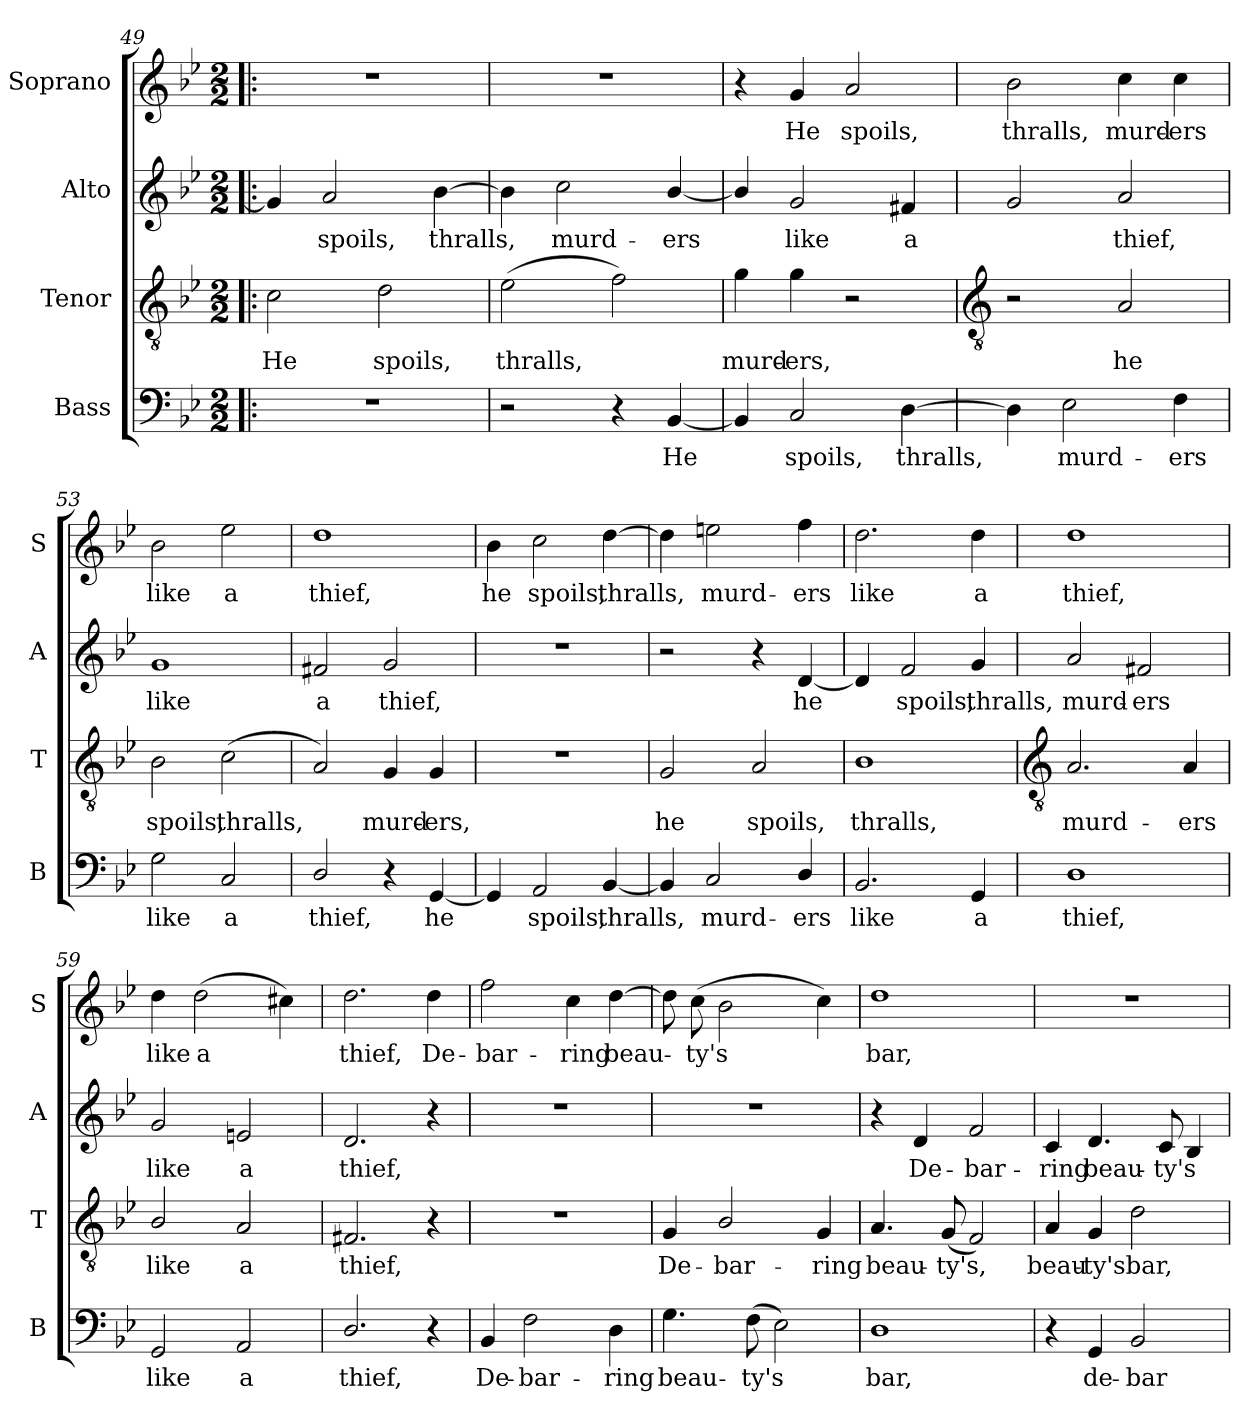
**kern	**text	**kern	**text	**kern	**text	**kern	**text
*part4	*part4	*part3	*part3	*part2	*part2	*part1	*part1
*staff4	*staff4	*staff3	*staff3	*staff2	*staff2	*staff1	*staff1
*I"Bass	*	*I"Tenor	*	*I"Alto	*	*I"Soprano	*
*I'B	*	*I'T	*	*I'A	*	*I'S	*
*clefF4	*	*clefGv2	*	*clefG2	*	*clefG2	*
*k[b-e-]	*	*k[b-e-]	*	*k[b-e-]	*	*k[b-e-]	*
*B-:	*	*B-:	*	*B-:	*	*B-:	*
*M2/2	*	*M2/2	*	*M2/2	*	*M2/2	*
=49!|:	=49!|:	=49!|:	=49!|:	=49!|:	=49!|:	=49!|:	=49!|:
!	!	!	!LO:LY:b	!	!	!	!
1r	.	2c	He	4g]	.	1r	.
!	!	!	!	!	!LO:LY:b	!	!
.	.	.	.	2a	spoils,	.	.
!	!	!	!LO:LY:b	!	!	!	!
.	.	2d	spoils,	.	.	.	.
!	!	!	!	!	!LO:LY:b	!	!
.	.	.	.	[4b-	thralls,	.	.
=50	=50	=50	=50	=50	=50	=50	=50
!	!	!	!LO:LY:b	!	!	!	!
2r	.	(>2e-	thralls,	4b-]	.	1r	.
!	!	!	!	!	!LO:LY:b	!	!
.	.	.	.	2cc	murd-	.	.
4r	.	2f)	.	.	.	.	.
!	!LO:LY:b	!	!	!	!LO:LY:b	!	!
[4BB-	He	.	.	[4b-/	-ers	.	.
=51	=51	=51	=51	=51	=51	=51	=51
!	!LO:LY:b	!	!LO:LY:b	!	!	!	!
4BB-]	.	4g	murd-	4b-/]	.	4r	.
!	!LO:LY:b	!	!LO:LY:b	!	!LO:LY:b	!	!LO:LY:b
2C	spoils,	4g	-ers,	2g	like	4g	He
!	!	!	!	!	!	!	!LO:LY:b
.	.	2r	.	.	.	2a	spoils,
!	!LO:LY:b	!	!	!	!LO:LY:b	!	!
[4D	thralls,	.	.	4f#X	a	.	.
!!LO:LB:g=z
=52	=52	=52	=52	=52	=52	=52	=52
*	*	*clefGv2	*	*	*	*	*
!	!	!	!	!	!	!	!LO:LY:b
4D]	.	2r	.	2g	.	2b-	thralls,
!	!LO:LY:b	!	!	!	!	!	!
2E-	murd-	.	.	.	.	.	.
!	!	!	!LO:LY:b	!	!LO:LY:b	!	!LO:LY:b
.	.	2A	he	2a	thief,	4cc	murd-
!	!LO:LY:b	!	!	!	!	!	!LO:LY:b
4F	-ers	.	.	.	.	4cc	-ers
=53	=53	=53	=53	=53	=53	=53	=53
!	!LO:LY:b	!	!LO:LY:b	!	!LO:LY:b	!	!LO:LY:b
2G	like	2B-	spoils,	1g	like	2b-	like
!	!LO:LY:b	!	!LO:LY:b	!	!	!	!LO:LY:b
2C	a	(<2c	thralls,	.	.	2ee-	a
=54	=54	=54	=54	=54	=54	=54	=54
!	!LO:LY:b	!	!	!	!LO:LY:b	!	!LO:LY:b
2D/	thief,	2A)	.	2f#X	a	1dd	thief,
!	!	!	!LO:LY:b	!	!LO:LY:b	!	!
4r	.	4G	murd-	2g	thief,	.	.
!	!LO:LY:b	!	!LO:LY:b	!	!	!	!
[4GG	he	4G	-ers,	.	.	.	.
=55	=55	=55	=55	=55	=55	=55	=55
!	!	!	!	!	!	!	!LO:LY:b
4GG]	.	1r	.	1r	.	4b-	he
!	!LO:LY:b	!	!	!	!	!	!LO:LY:b
2AA	spoils,	.	.	.	.	2cc	spoils,
!	!LO:LY:b	!	!	!	!	!	!LO:LY:b
[4BB-	thralls,	.	.	.	.	[4dd	thralls,
=56	=56	=56	=56	=56	=56	=56	=56
!	!	!	!LO:LY:b	!	!	!	!
4BB-]	.	2G	he	2r	.	4dd]	.
!	!LO:LY:b	!	!	!	!	!	!LO:LY:b
2C	murd-	.	.	.	.	2een	murd-
!	!	!	!LO:LY:b	!	!	!	!
.	.	2A	spoils,	4r	.	.	.
!	!LO:LY:b	!	!	!	!LO:LY:b	!	!LO:LY:b
4D/	-ers	.	.	[4d	he	4ff	-ers
=57	=57	=57	=57	=57	=57	=57	=57
!	!LO:LY:b	!	!LO:LY:b	!	!	!	!LO:LY:b
2.BB-	like	1B-	thralls,	4d]	.	2.dd	like
!	!	!	!	!	!LO:LY:b	!	!
.	.	.	.	2f	spoils,	.	.
!	!LO:LY:b	!	!	!	!LO:LY:b	!	!LO:LY:b
4GG	a	.	.	4g	thralls,	4dd	a
!!LO:LB:g=z
=58	=58	=58	=58	=58	=58	=58	=58
*	*	*clefGv2	*	*	*	*	*
!	!LO:LY:b	!	!LO:LY:b	!	!LO:LY:b	!	!LO:LY:b
1D	thief,	2.A	murd-	2a	murd-	1dd	thief,
!	!	!	!	!	!LO:LY:b	!	!
.	.	.	.	2f#X	-ers	.	.
!	!	!	!LO:LY:b	!	!	!	!
.	.	4A	-ers	.	.	.	.
=59	=59	=59	=59	=59	=59	=59	=59
!	!LO:LY:b	!	!LO:LY:b	!	!LO:LY:b	!	!LO:LY:b
2GG	like	2B-/	like	2g	like	4dd	like
!	!	!	!	!	!	!	!LO:LY:b
.	.	.	.	.	.	(>2dd	a
!	!LO:LY:b	!	!LO:LY:b	!	!LO:LY:b	!	!
2AA	a	2A	a	2en	a	.	.
.	.	.	.	.	.	4cc#X)	.
=60	=60	=60	=60	=60	=60	=60	=60
!	!LO:LY:b	!	!LO:LY:b	!	!LO:LY:b	!	!LO:LY:b
2.D/	thief,	2.F#X	thief,	2.d	thief,	2.dd	thief,
!	!	!	!	!	!	!	!LO:LY:b
4r	.	4r	.	4r	.	4dd	De-
=61	=61	=61	=61	=61	=61	=61	=61
!	!LO:LY:b	!	!	!	!	!	!LO:LY:b
4BB-	De-	1r	.	1r	.	2ff	-bar-
!	!LO:LY:b	!	!	!	!	!	!
2F	-bar-	.	.	.	.	.	.
!	!	!	!	!	!	!	!LO:LY:b
.	.	.	.	.	.	4cc	-ring
!	!LO:LY:b	!	!	!	!	!	!LO:LY:b
4D	-ring	.	.	.	.	[4dd	beau-
=62	=62	=62	=62	=62	=62	=62	=62
!	!LO:LY:b	!	!LO:LY:b	!	!	!	!
4.G	beau-	4G	De-	1r	.	8dd]	.
!	!	!	!	!	!	!	!LO:LY:b
.	.	.	.	.	.	(>8ccL	ty's
!	!	!	!LO:LY:b	!	!	!	!
.	.	2B-/	-bar-	.	.	2b-	.
!	!LO:LY:b	!	!	!	!	!	!
(>8FL	-ty's	.	.	.	.	.	.
2E-)	.	.	.	.	.	.	.
!	!	!	!LO:LY:b	!	!	!	!
.	.	4G	-ring	.	.	4cc)	.
=63	=63	=63	=63	=63	=63	=63	=63
!	!LO:LY:b	!	!LO:LY:b	!	!	!	!LO:LY:b
1D	bar,	4.A	beau-	4r	.	1dd	bar,
!	!	!	!	!	!LO:LY:b	!	!
.	.	.	.	4d	De-	.	.
!	!	!	!LO:LY:b	!	!	!	!
.	.	(<8GL	-ty's,	.	.	.	.
!	!	!	!	!	!LO:LY:b	!	!
.	.	2F)	.	2f	-bar-	.	.
=64	=64	=64	=64	=64	=64	=64	=64
!	!	!	!LO:LY:b	!	!LO:LY:b	!	!
4r	.	4A	beau-	4c	-ring	1r	.
!	!LO:LY:b	!	!LO:LY:b	!	!LO:LY:b	!	!
4GG	de-	4G	-ty's	4.d	beau-	.	.
!	!LO:LY:b	!	!LO:LY:b	!	!	!	!
2BB-	-bar-	2d	bar,	.	.	.	.
!	!	!	!	!	!LO:LY:b	!	!
.	.	.	.	8cL	-ty's	.	.
.	.	.	.	4B-	.	.	.
=	=	=	=	=	=	=	=
*-	*-	*-	*-	*-	*-	*-	*-
